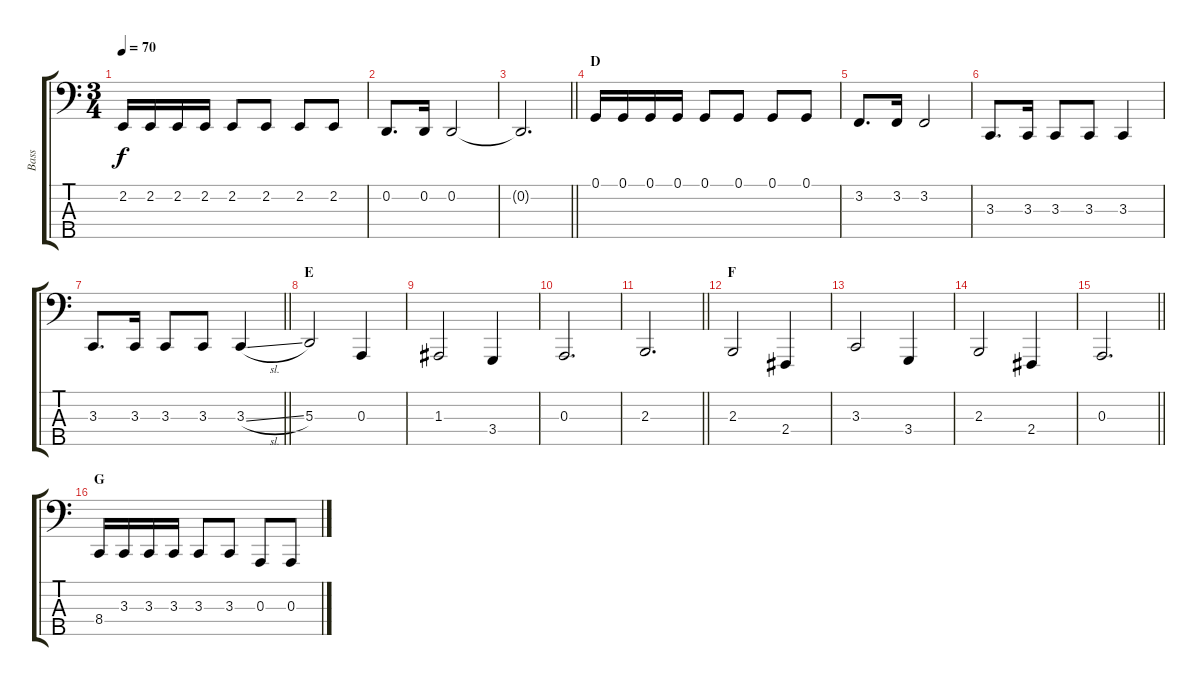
\track ("Bass" "Bass") {instrument voiceoohs}
\staff {score tabs}
\tuning (G2 D2 A1 E1 B0) {hide}
\ts (3 4)
\tempo 70
\clef f4
\ks c
2.2.16{dy f} 2.2.16 2.2.16 2.2.16 2.2.8 2.2.8 2.2.8 2.2.8 |
0.2.8{d} 0.2.16 0.2.2 |
\barLineRight lightlight
0.2{t}.2{d} |
\section ("" "D")
0.1.16 0.1.16 0.1.16 0.1.16 0.1.8 0.1.8 0.1.8 0.1.8 |
3.2.8{d} 3.2.16 3.2.2 |
3.3.8{d} 3.3.16 3.3.8 3.3.8 3.3.4 |
\barLineRight lightlight
3.3.8{d} 3.3.16 3.3.8 3.3.8 3.3{sl}.4 |
\section ("" "E")
5.3.2 0.3.4 |
1.3.2 3.4.4 |
0.3.2{d} |
\barLineRight lightlight
2.3.2{d} |
\section ("" "F")
2.3.2 2.4.4 |
3.3.2 3.4.4 |
2.3.2 2.4.4 |
\barLineRight lightlight
0.3.2{d} |
\section ("" "G")
8.4.16 3.3.16 3.3.16 3.3.16 3.3.8 3.3.8 0.3.8 0.3.8
